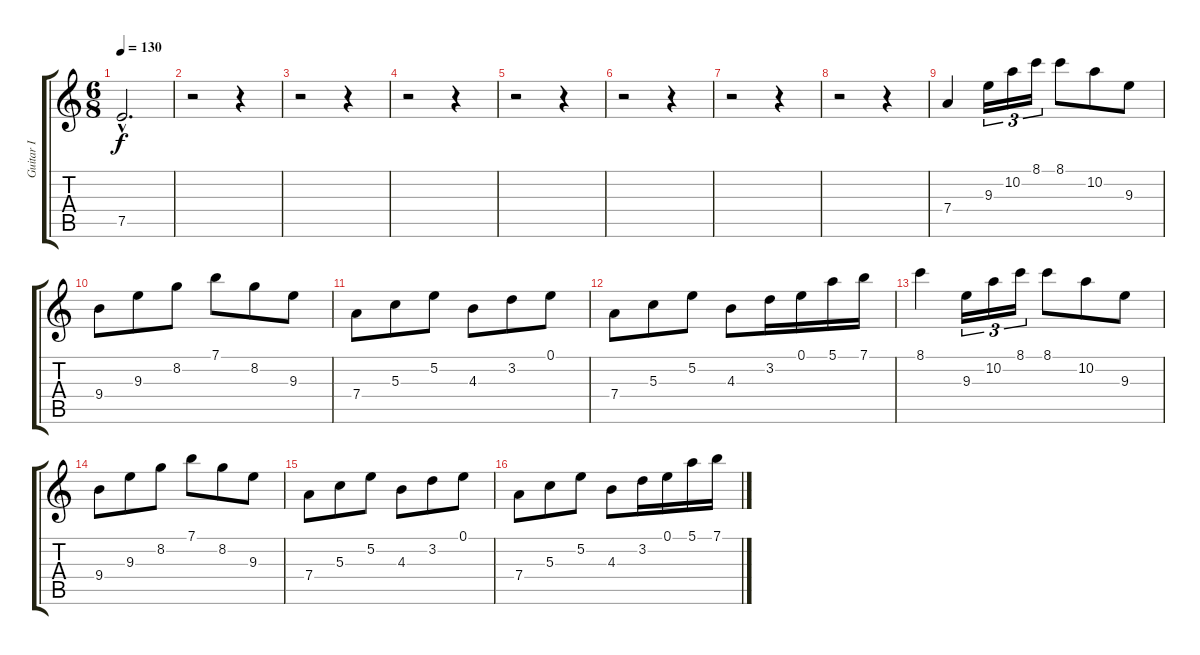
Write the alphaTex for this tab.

\track ("Guitar I" "Guitar I") {instrument distortionguitar}
\staff {score tabs}
\tuning (E4 B3 G3 D3 A2 E2) {hide}
\ts (6 8)
\tempo 130
\clef g2
\ks c
7.5{hac}.2{d dy f} |
r.2 r.4 |
r.2 r.4 |
r.2 r.4 |
r.2 r.4 |
r.2 r.4 |
r.2 r.4 |
r.2 r.4 |
7.4.4{volume 10} 9.3.16{tu (3 2)} 10.2.16{tu (3 2)} 8.1.16{tu (3 2)} 8.1.8 10.2.8 9.3.8 |
9.4.8 9.3.8 8.2.8 7.1.8 8.2.8 9.3.8 |
7.4.8 5.3.8 5.2.8 4.3.8 3.2.8 0.1.8 |
7.4.8 5.3.8 5.2.8 4.3.8 3.2.16 0.1.16 5.1.16 7.1.16 |
8.1.4 9.3.16{tu (3 2)} 10.2.16{tu (3 2)} 8.1.16{tu (3 2)} 8.1.8 10.2.8 9.3.8 |
9.4.8 9.3.8 8.2.8 7.1.8 8.2.8 9.3.8 |
7.4.8 5.3.8 5.2.8 4.3.8 3.2.8 0.1.8 |
7.4.8 5.3.8 5.2.8 4.3.8 3.2.16 0.1.16 5.1.16 7.1.16
